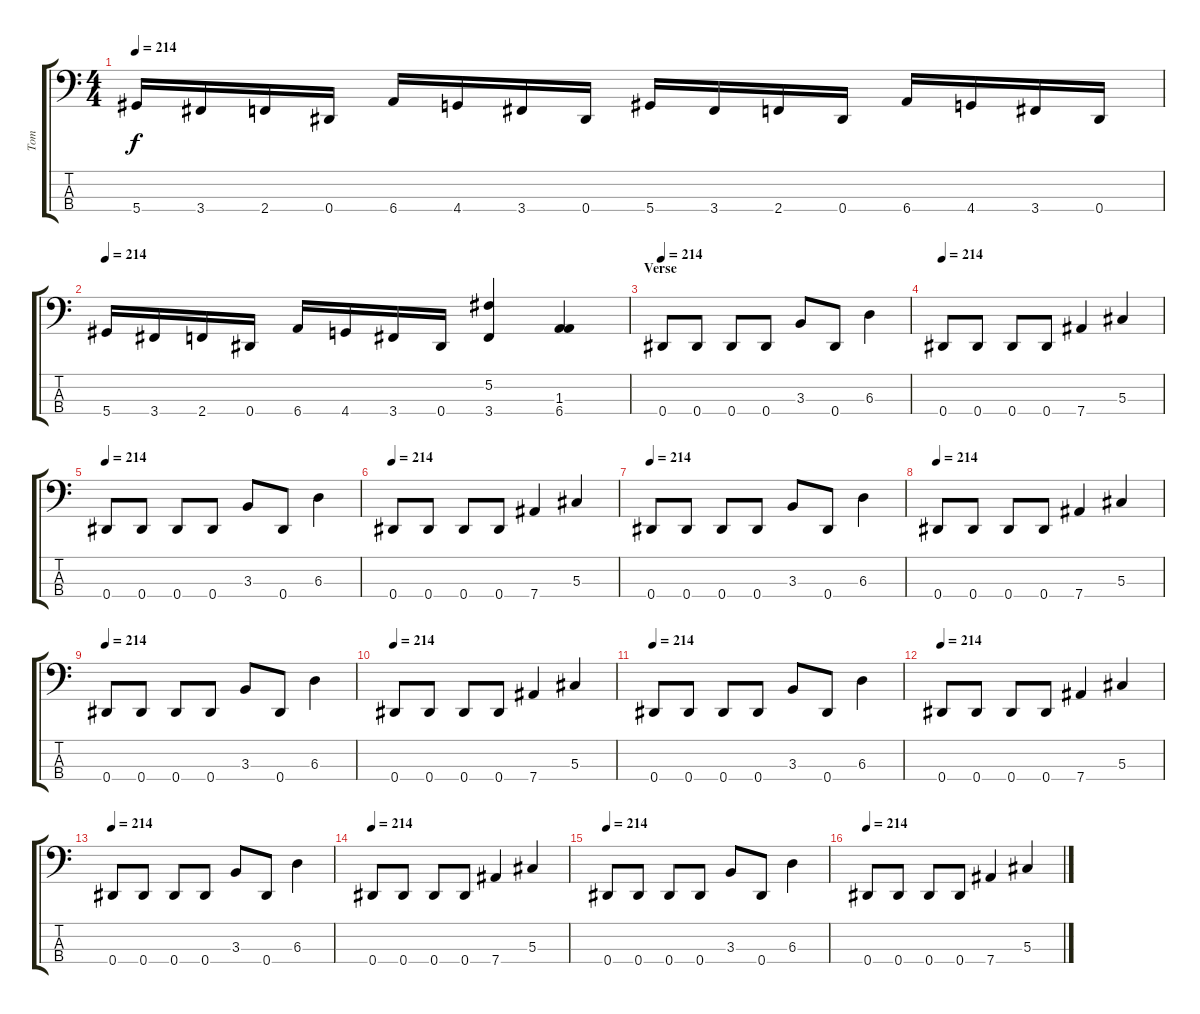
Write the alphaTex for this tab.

\track ("Tom" "Tom") {instrument electricbasspick}
\staff {score tabs}
\tuning (Gb2 Db2 Ab1 Eb1) {hide}
\ts (4 4)
\tempo 214
\clef f4
\ks c
5.4.16{dy f} 3.4.16 2.4.16 0.4.16 6.4.16 4.4.16 3.4.16 0.4.16 5.4.16 3.4.16 2.4.16 0.4.16 6.4.16 4.4.16 3.4.16 0.4.16 |
\tempo 214
5.4.16 3.4.16 2.4.16 0.4.16 6.4.16 4.4.16 3.4.16 0.4.16 (5.2 3.4).4 (1.3 6.4).4 |
\section ("" "Verse")
\tempo 214
0.4.8 0.4.8 0.4.8 0.4.8 3.3.8 0.4.8 6.3.4 |
\tempo 214
0.4.8 0.4.8 0.4.8 0.4.8 7.4.4 5.3.4 |
\tempo 214
0.4.8 0.4.8 0.4.8 0.4.8 3.3.8 0.4.8 6.3.4 |
\tempo 214
0.4.8 0.4.8 0.4.8 0.4.8 7.4.4 5.3.4 |
\tempo 214
0.4.8 0.4.8 0.4.8 0.4.8 3.3.8 0.4.8 6.3.4 |
\tempo 214
0.4.8 0.4.8 0.4.8 0.4.8 7.4.4 5.3.4 |
\tempo 214
0.4.8 0.4.8 0.4.8 0.4.8 3.3.8 0.4.8 6.3.4 |
\tempo 214
0.4.8 0.4.8 0.4.8 0.4.8 7.4.4 5.3.4 |
\tempo 214
0.4.8 0.4.8 0.4.8 0.4.8 3.3.8 0.4.8 6.3.4 |
\tempo 214
0.4.8 0.4.8 0.4.8 0.4.8 7.4.4 5.3.4 |
\tempo 214
0.4.8 0.4.8 0.4.8 0.4.8 3.3.8 0.4.8 6.3.4 |
\tempo 214
0.4.8 0.4.8 0.4.8 0.4.8 7.4.4 5.3.4 |
\tempo 214
0.4.8 0.4.8 0.4.8 0.4.8 3.3.8 0.4.8 6.3.4 |
\tempo 214
0.4.8 0.4.8 0.4.8 0.4.8 7.4.4 5.3.4
